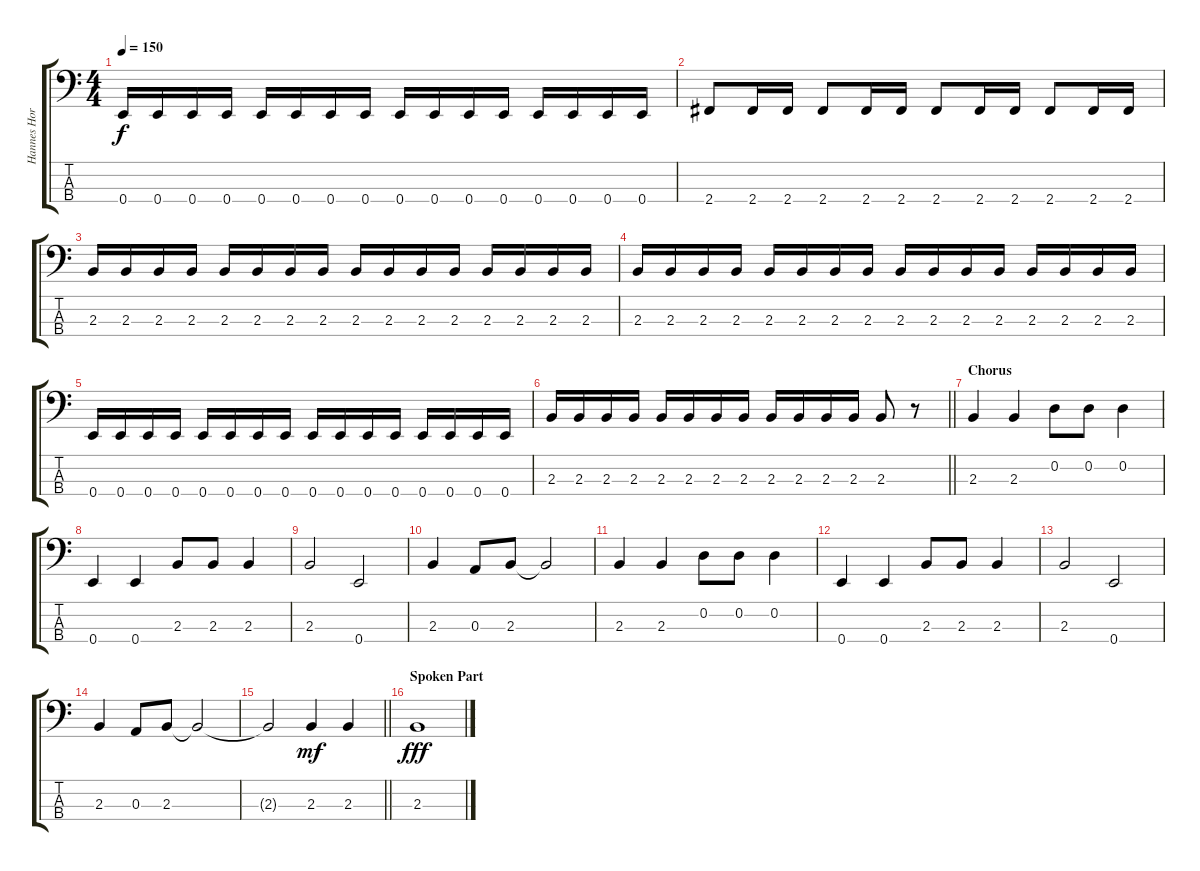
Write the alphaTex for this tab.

\track ("Hannes Horma" "Hannes Hor") {instrument electricbassfinger}
\staff {score tabs}
\tuning (G2 D2 A1 E1) {hide}
\ts (4 4)
\tempo 150
\clef f4
\ks c
0.4.16{dy f} 0.4.16 0.4.16 0.4.16 0.4.16 0.4.16 0.4.16 0.4.16 0.4.16 0.4.16 0.4.16 0.4.16 0.4.16 0.4.16 0.4.16 0.4.16 |
2.4.8 2.4.16 2.4.16 2.4.8 2.4.16 2.4.16 2.4.8 2.4.16 2.4.16 2.4.8 2.4.16 2.4.16 |
2.3.16 2.3.16 2.3.16 2.3.16 2.3.16 2.3.16 2.3.16 2.3.16 2.3.16 2.3.16 2.3.16 2.3.16 2.3.16 2.3.16 2.3.16 2.3.16 |
2.3.16 2.3.16 2.3.16 2.3.16 2.3.16 2.3.16 2.3.16 2.3.16 2.3.16 2.3.16 2.3.16 2.3.16 2.3.16 2.3.16 2.3.16 2.3.16 |
0.4.16 0.4.16 0.4.16 0.4.16 0.4.16 0.4.16 0.4.16 0.4.16 0.4.16 0.4.16 0.4.16 0.4.16 0.4.16 0.4.16 0.4.16 0.4.16 |
\barLineRight lightlight
2.3.16 2.3.16 2.3.16 2.3.16 2.3.16 2.3.16 2.3.16 2.3.16 2.3.16 2.3.16 2.3.16 2.3.16 2.3.8 r.8 |
\section ("" "Chorus")
2.3.4 2.3.4 0.2.8 0.2.8 0.2.4 |
0.4.4 0.4.4 2.3.8 2.3.8 2.3.4 |
2.3.2 0.4.2 |
2.3.4 0.3.8 2.3.8 2.3{t}.2 |
2.3.4 2.3.4 0.2.8 0.2.8 0.2.4 |
0.4.4 0.4.4 2.3.8 2.3.8 2.3.4 |
2.3.2 0.4.2 |
2.3.4 0.3.8 2.3.8 2.3{t}.2 |
\barLineRight lightlight
2.3{t}.2 2.3.4{dy mf} 2.3.4 |
\section ("" "Spoken Part")
2.3.1{dy fff}
